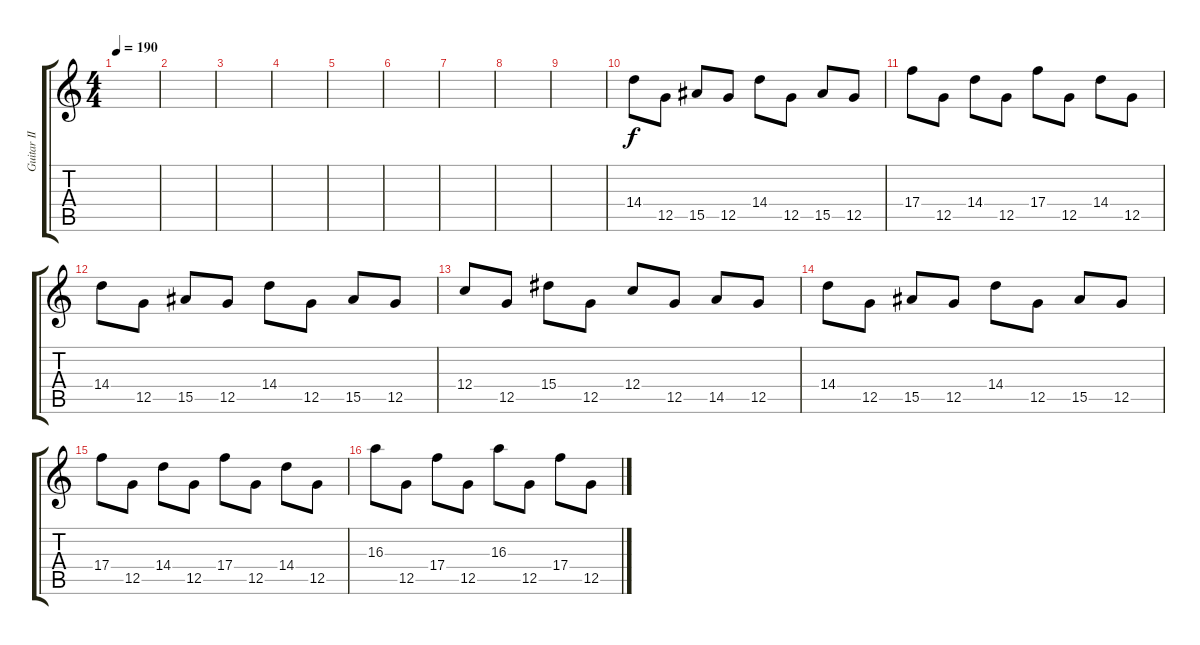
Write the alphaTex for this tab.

\track ("Guitar II" "Guitar II") {instrument distortionguitar}
\staff {score tabs}
\tuning (D4 A3 F3 C3 G2 D2) {hide}
\ts (4 4)
\tempo 190
\clef g2
\ks c
|
|
|
|
|
|
|
|
|
14.4.8 12.5.8 15.5.8 12.5.8 14.4.8 12.5.8 15.5.8 12.5.8 |
17.4.8 12.5.8 14.4.8 12.5.8 17.4.8 12.5.8 14.4.8 12.5.8 |
14.4.8 12.5.8 15.5.8 12.5.8 14.4.8 12.5.8 15.5.8 12.5.8 |
12.4.8 12.5.8 15.4.8 12.5.8 12.4.8 12.5.8 14.5.8 12.5.8 |
14.4.8 12.5.8 15.5.8 12.5.8 14.4.8 12.5.8 15.5.8 12.5.8 |
17.4.8 12.5.8 14.4.8 12.5.8 17.4.8 12.5.8 14.4.8 12.5.8 |
16.3.8 12.5.8 17.4.8 12.5.8 16.3.8 12.5.8 17.4.8 12.5.8
